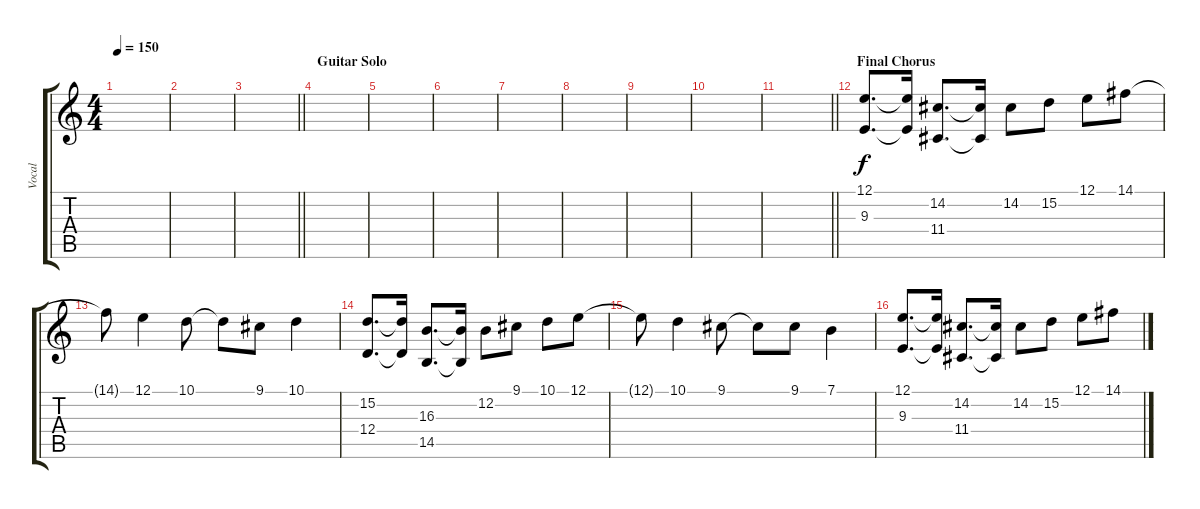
\track ("Vocal" "Vocal") {instrument lead2sawtooth}
\staff {score tabs}
\tuning (E4 B3 G3 D3 A2 E2) {hide}
\ts (4 4)
\tempo 150
\clef g2
\ks c
|
|
\barLineRight lightlight
|
\section ("" "Guitar Solo")
|
|
|
|
|
|
|
\barLineRight lightlight
|
\section ("" "Final Chorus")
(12.1 9.3).8{d} (12.1{t} 9.3{t}).16 (14.2 11.4).8{d} (14.2{t} 11.4{t}).16 14.2.8 15.2.8 12.1.8 14.1.8 |
14.1{t}.8 12.1.4 10.1.8 10.1{t}.8 9.1.8 10.1.4 |
(15.2 12.4).8{d} (15.2{t} 12.4{t}).16 (16.3 14.5).8{d} (16.3{t} 14.5{t}).16 12.2.8 9.1.8 10.1.8 12.1.8 |
12.1{t}.8 10.1.4 9.1.8 9.1{t}.8 9.1.8 7.1.4 |
(12.1 9.3).8{d} (12.1{t} 9.3{t}).16 (14.2 11.4).8{d} (14.2{t} 11.4{t}).16 14.2.8 15.2.8 12.1.8 14.1.8
